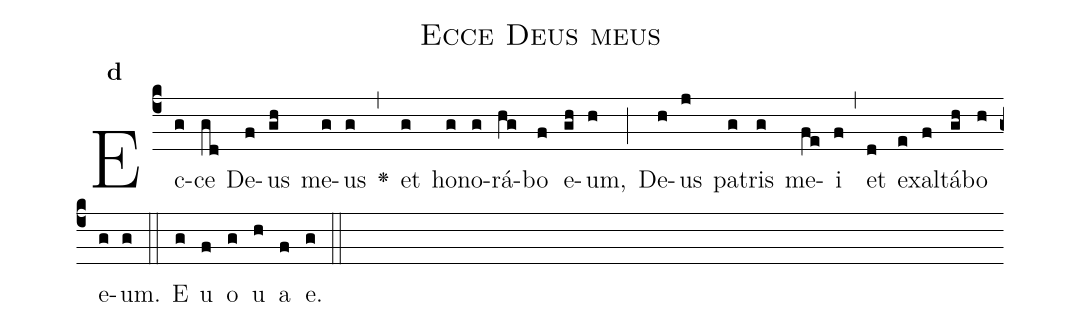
name:Ecce Deus meus;
office-part:Antiphona;
mode:d;
%%
initial-style: 1;
name: Ecce Deus meus;
book: calithes.it;
occasion: Psalterium Hebdomada III Dominica;
office-part: Officium Lectionis Ant 1;
user-notes: ;
commentary: ;
annotation: Dg;
centering-scheme: english;
fontsize: 12;
font: OFLSortsMillGoudy;
height: 11;
width: 4.5;
%%
(c4)Ec(g)ce(gd) De(f)us(gh) me(g)us(g) <v>\greheightstar</v>(,) et(g) ho(g)no(g)rá(hg)bo(f) e(gh)um,(h) (;) De(h)us(j) pa(g)tris(g) me(fe)i(f) (,) et(d) ex(e)al(f)tá(gh)bo(h) e(g)um.(g) (::)
E(g) u(f) o(g) u(h) a(f) e.(g) (::)
